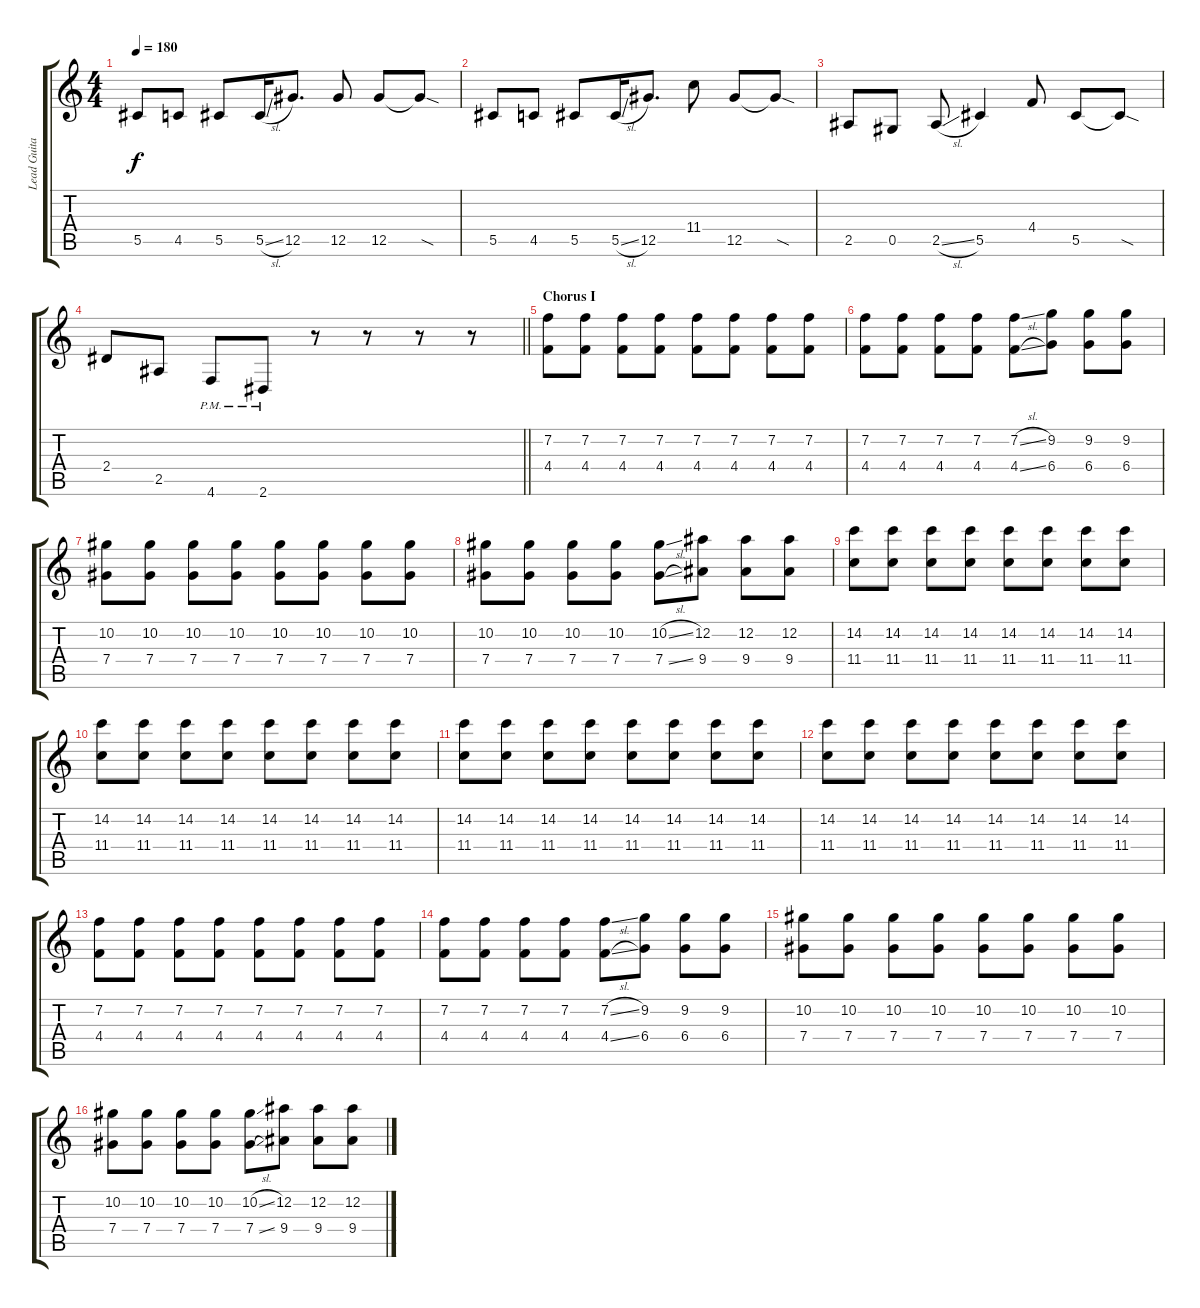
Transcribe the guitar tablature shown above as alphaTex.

\track ("Lead Guitar" "Lead Guita") {instrument distortionguitar}
\staff {score tabs}
\tuning (Eb4 Bb3 Gb3 Db3 Ab2 Db2) {hide}
\ts (4 4)
\tempo 180
\clef g2
\ks c
5.5.8{dy f} 4.5.8 5.5.8 5.5{sl}.16 12.5.8{d} 12.5.8 12.5.8 12.5{sod t}.8 |
5.5.8 4.5.8 5.5.8 5.5{sl}.16 12.5.8{d} 11.4.8 12.5.8 12.5{sod t}.8 |
2.5.8 0.5.8 2.5{sl}.8 5.5.4 4.4.8 5.5.8 5.5{sod t}.8 |
\barLineRight lightlight
2.4.8 2.5.8 4.6{pm}.8 2.6{pm}.8 r.8 r.8 r.8 r.8 |
\section ("" "Chorus I")
(7.2 4.4).8 (7.2 4.4).8 (7.2 4.4).8 (7.2 4.4).8 (7.2 4.4).8 (7.2 4.4).8 (7.2 4.4).8 (7.2 4.4).8 |
(7.2 4.4).8 (7.2 4.4).8 (7.2 4.4).8 (7.2 4.4).8 (7.2{sl} 4.4{sl}).8 (9.2 6.4).8 (9.2 6.4).8 (9.2 6.4).8 |
(10.2 7.4).8 (10.2 7.4).8 (10.2 7.4).8 (10.2 7.4).8 (10.2 7.4).8 (10.2 7.4).8 (10.2 7.4).8 (10.2 7.4).8 |
(10.2 7.4).8 (10.2 7.4).8 (10.2 7.4).8 (10.2 7.4).8 (10.2{sl} 7.4{sl}).8 (12.2 9.4).8 (12.2 9.4).8 (12.2 9.4).8 |
(14.2 11.4).8 (14.2 11.4).8 (14.2 11.4).8 (14.2 11.4).8 (14.2 11.4).8 (14.2 11.4).8 (14.2 11.4).8 (14.2 11.4).8 |
(14.2 11.4).8 (14.2 11.4).8 (14.2 11.4).8 (14.2 11.4).8 (14.2 11.4).8 (14.2 11.4).8 (14.2 11.4).8 (14.2 11.4).8 |
(14.2 11.4).8 (14.2 11.4).8 (14.2 11.4).8 (14.2 11.4).8 (14.2 11.4).8 (14.2 11.4).8 (14.2 11.4).8 (14.2 11.4).8 |
(14.2 11.4).8 (14.2 11.4).8 (14.2 11.4).8 (14.2 11.4).8 (14.2 11.4).8 (14.2 11.4).8 (14.2 11.4).8 (14.2 11.4).8 |
(7.2 4.4).8 (7.2 4.4).8 (7.2 4.4).8 (7.2 4.4).8 (7.2 4.4).8 (7.2 4.4).8 (7.2 4.4).8 (7.2 4.4).8 |
(7.2 4.4).8 (7.2 4.4).8 (7.2 4.4).8 (7.2 4.4).8 (7.2{sl} 4.4{sl}).8 (9.2 6.4).8 (9.2 6.4).8 (9.2 6.4).8 |
(10.2 7.4).8 (10.2 7.4).8 (10.2 7.4).8 (10.2 7.4).8 (10.2 7.4).8 (10.2 7.4).8 (10.2 7.4).8 (10.2 7.4).8 |
(10.2 7.4).8 (10.2 7.4).8 (10.2 7.4).8 (10.2 7.4).8 (10.2{sl} 7.4{sl}).8 (12.2 9.4).8 (12.2 9.4).8 (12.2 9.4).8
